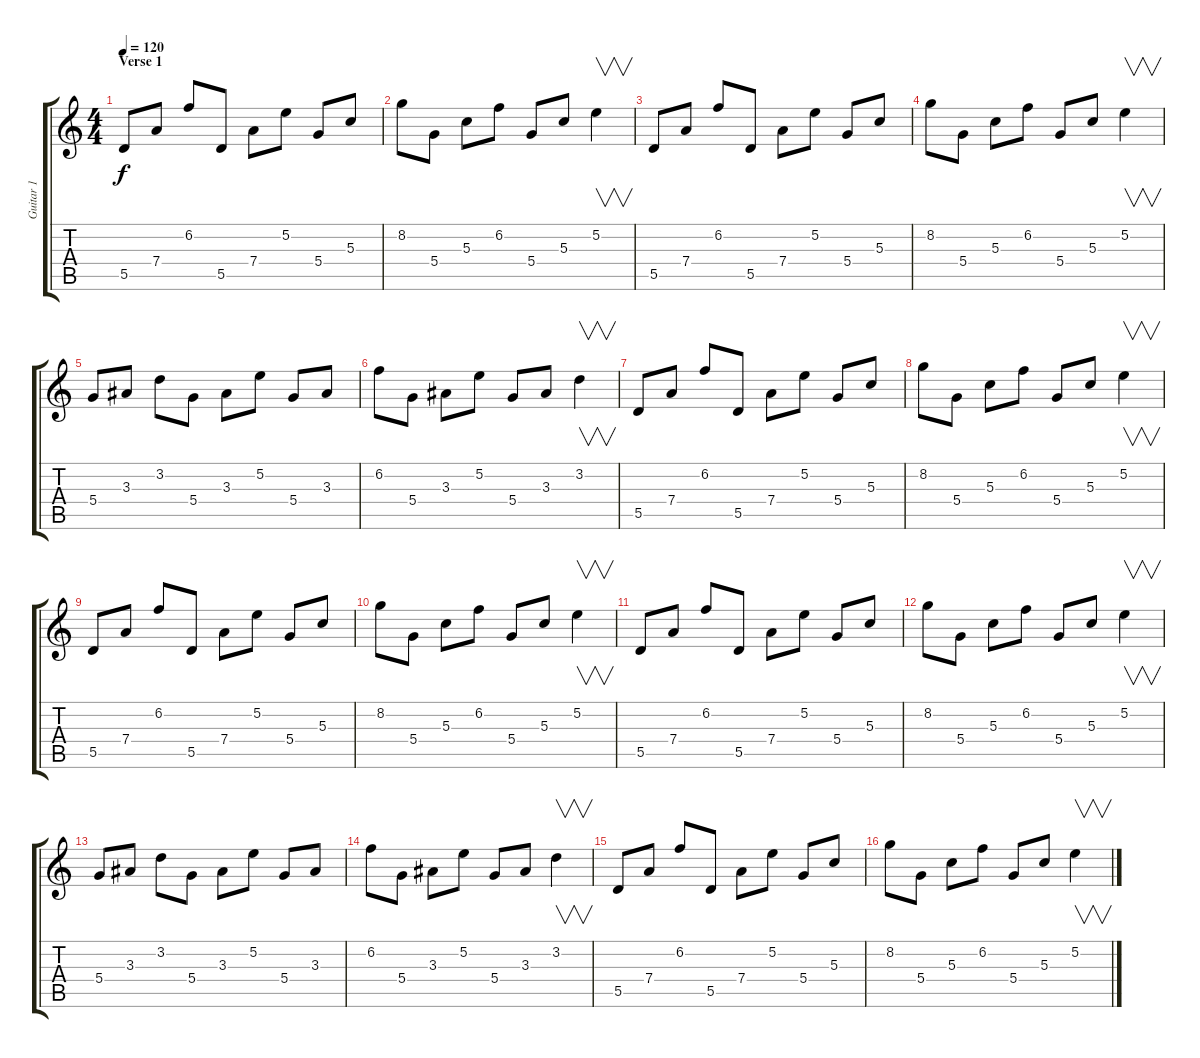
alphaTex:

\track ("Guitar 1" "Guitar 1") {instrument acousticguitarnylon}
\staff {score tabs}
\tuning (E4 B3 G3 D3 A2 E2) {hide}
\ts (4 4)
\section ("" "Verse 1")
\tempo 120
\clef g2
\ks c
5.5.8{dy f} 7.4.8 6.2.8 5.5.8 7.4.8 5.2.8 5.4.8 5.3.8 |
8.2.8 5.4.8 5.3.8 6.2.8 5.4.8 5.3.8 5.2.4{v} |
5.5.8 7.4.8 6.2.8 5.5.8 7.4.8 5.2.8 5.4.8 5.3.8 |
8.2.8 5.4.8 5.3.8 6.2.8 5.4.8 5.3.8 5.2.4{v} |
5.4.8 3.3.8 3.2.8 5.4.8 3.3.8 5.2.8 5.4.8 3.3.8 |
6.2.8 5.4.8 3.3.8 5.2.8 5.4.8 3.3.8 3.2.4{v} |
5.5.8 7.4.8 6.2.8 5.5.8 7.4.8 5.2.8 5.4.8 5.3.8 |
8.2.8 5.4.8 5.3.8 6.2.8 5.4.8 5.3.8 5.2.4{v} |
5.5.8 7.4.8 6.2.8 5.5.8 7.4.8 5.2.8 5.4.8 5.3.8 |
8.2.8 5.4.8 5.3.8 6.2.8 5.4.8 5.3.8 5.2.4{v} |
5.5.8 7.4.8 6.2.8 5.5.8 7.4.8 5.2.8 5.4.8 5.3.8 |
8.2.8 5.4.8 5.3.8 6.2.8 5.4.8 5.3.8 5.2.4{v} |
5.4.8 3.3.8 3.2.8 5.4.8 3.3.8 5.2.8 5.4.8 3.3.8 |
6.2.8 5.4.8 3.3.8 5.2.8 5.4.8 3.3.8 3.2.4{v} |
5.5.8 7.4.8 6.2.8 5.5.8 7.4.8 5.2.8 5.4.8 5.3.8 |
8.2.8 5.4.8 5.3.8 6.2.8 5.4.8 5.3.8 5.2.4{v}
